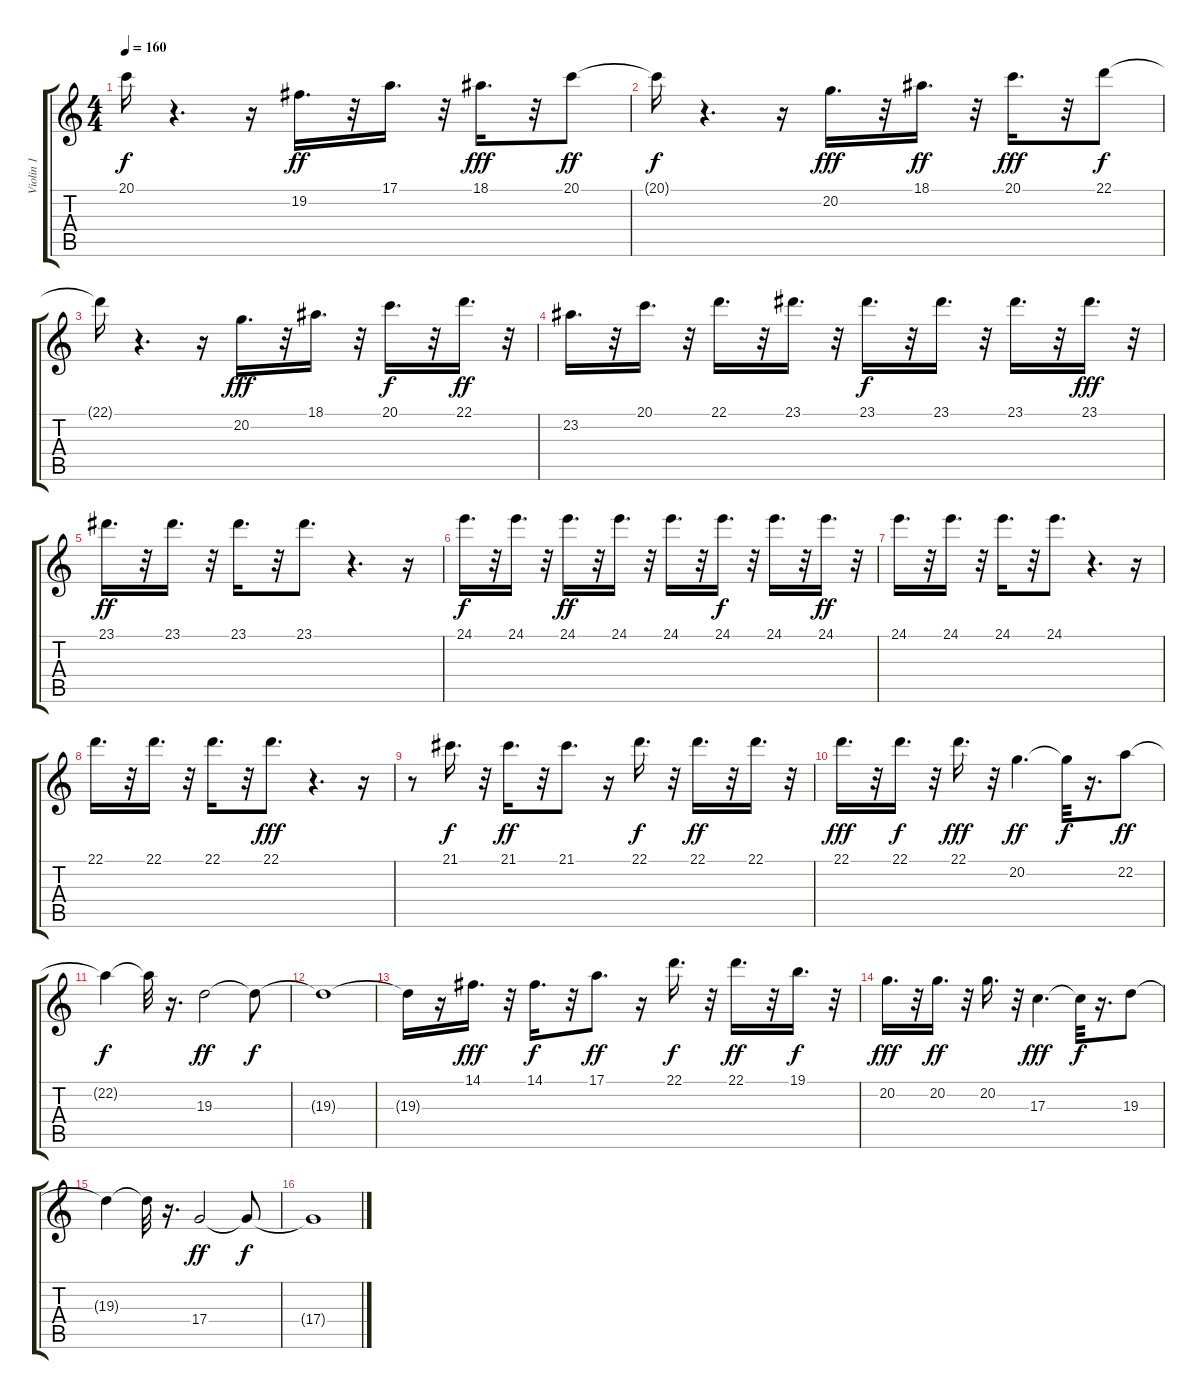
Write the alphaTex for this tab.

\track ("Violin 1 " "Violin 1 ") {instrument violin}
\staff {score tabs}
\tuning (E4 B3 G3 D3 A2 E2) {hide}
\ts (4 4)
\tempo 160
\clef g2
\ks c
20.1{t}.16{dy f} r.4{d} r.16 19.2.16{d dy ff} r.32 17.1.16{d} r.32 18.1.16{d dy fff} r.32 20.1.8{dy ff} |
20.1{t}.16{dy f} r.4{d} r.16 20.2.16{d dy fff} r.32 18.1.16{d dy ff} r.32 20.1.16{d dy fff} r.32 22.1.8{dy f} |
22.1{t}.16 r.4{d} r.16 20.2.16{d dy fff} r.32 18.1.16{d} r.32 20.1.16{d dy f} r.32 22.1.16{d dy ff} r.32 |
23.2.16{d} r.32 20.1.16{d} r.32 22.1.16{d} r.32 23.1.16{d} r.32 23.1.16{d dy f} r.32 23.1.16{d} r.32 23.1.16{d} r.32 23.1.16{d dy fff} r.32 |
23.1.16{d dy ff} r.32 23.1.16{d} r.32 23.1.16{d} r.32 23.1.8{d} r.4{d} r.16 |
24.1.16{d dy f volume 14} r.32 24.1.16{d} r.32 24.1.16{d dy ff} r.32 24.1.16{d} r.32 24.1.16{d} r.32 24.1.16{d dy f} r.32 24.1.16{d} r.32 24.1.16{d dy ff} r.32 |
24.1.16{d} r.32 24.1.16{d} r.32 24.1.16{d} r.32 24.1.8{d} r.4{d} r.16 |
22.1.16{d} r.32 22.1.16{d} r.32 22.1.16{d} r.32 22.1.8{d dy fff} r.4{d} r.16 |
r.8 21.1.16{d dy f} r.32 21.1.16{d dy ff} r.32 21.1.8{d} r.16 22.1.16{d dy f} r.32 22.1.16{d dy ff} r.32 22.1.16{d} r.32 |
22.1.16{d dy fff} r.32 22.1.16{d dy f} r.32 22.1.16{d dy fff} r.32 20.2.4{d dy ff} 20.2{t}.32{dy f} r.16{d} 22.2.8{dy ff} |
22.2{t}.4{dy f} 22.2{t}.32 r.16{d} 19.3.2{dy ff} 19.3{t}.8{dy f} |
19.3{t}.1 |
19.3{t}.16 r.16 14.1.16{d dy fff} r.32 14.1.16{d dy f} r.32 17.1.8{d dy ff} r.16 22.1.16{d dy f} r.32 22.1.16{d dy ff} r.32 19.1.16{d dy f} r.32 |
20.2.16{d dy fff} r.32 20.2.16{d dy ff} r.32 20.2.16{d} r.32 17.3.4{d dy fff} 17.3{t}.32{dy f} r.16{d} 19.3.8 |
19.3{t}.4 19.3{t}.32 r.16{d} 17.4.2{dy ff} 17.4{t}.8{dy f} |
17.4{t}.1
